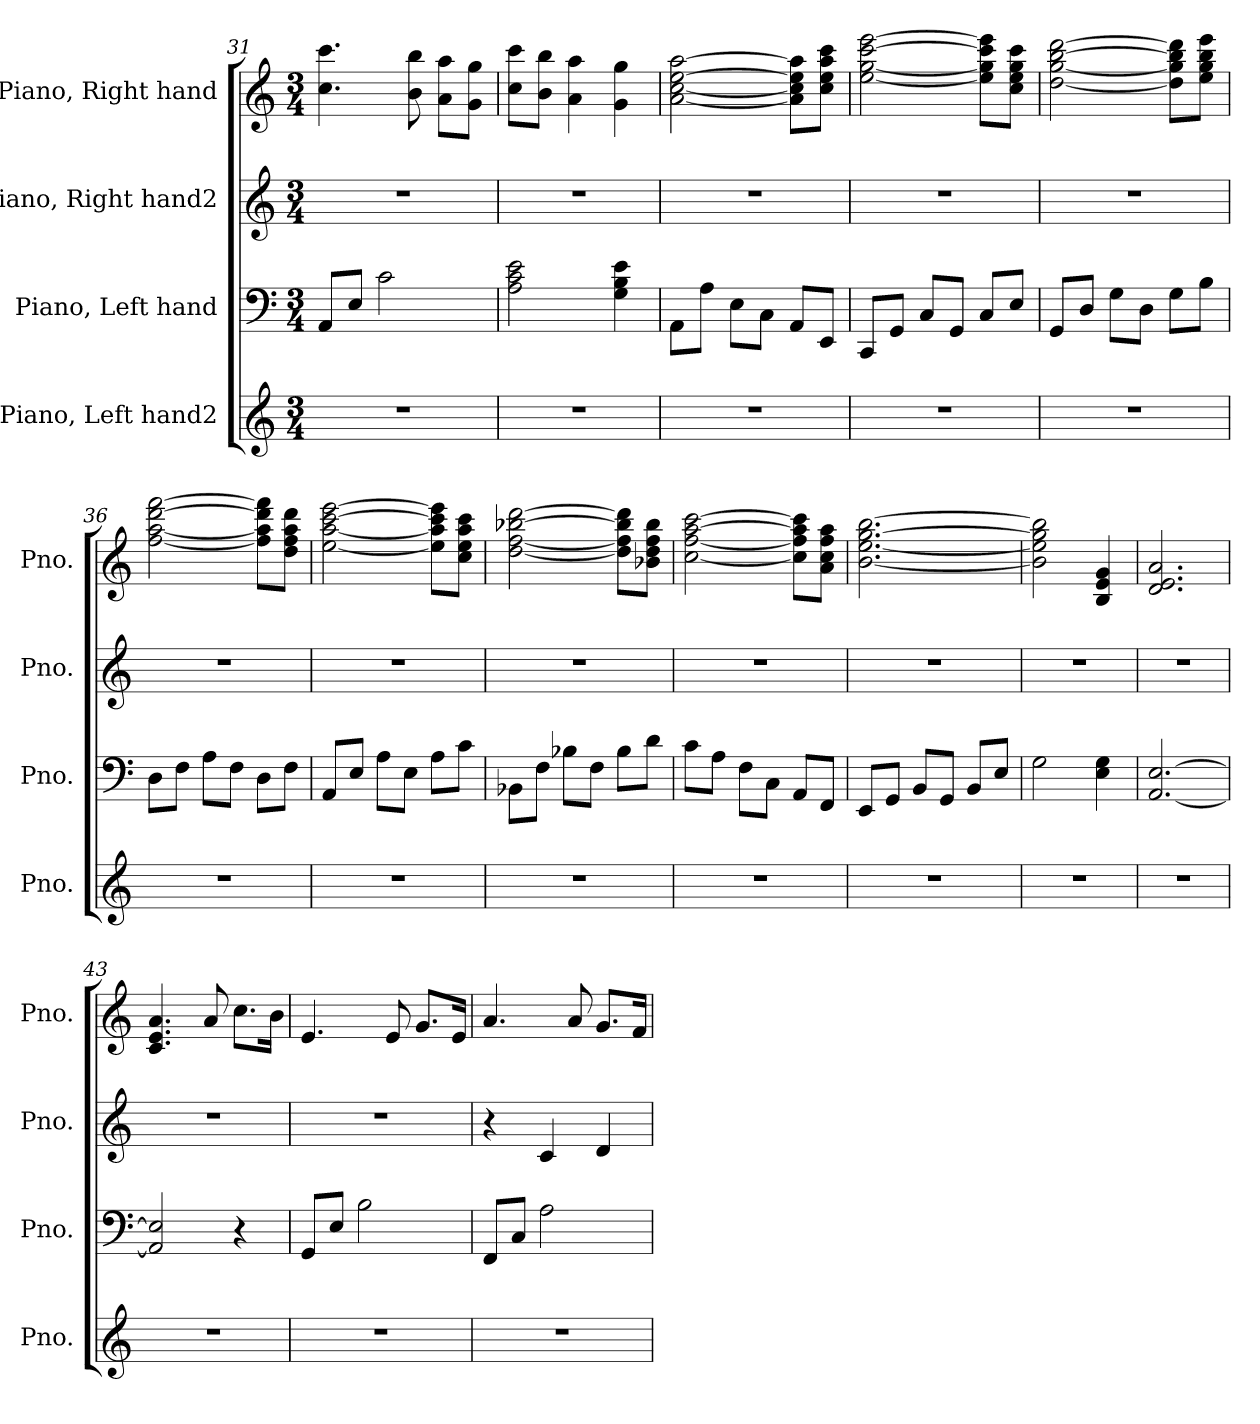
**kern	**kern	**kern	**kern
*part4	*part3	*part2	*part1
*staff4	*staff3	*staff2	*staff1
*I"Piano, Left  hand2	*I"Piano, Left hand	*I"Piano, Right hand2	*I"Piano, Right hand
*I'Pno.	*I'Pno.	*I'Pno.	*I'Pno.
*clefG2	*clefF4	*clefG2	*clefG2
*k[]	*k[]	*k[]	*k[]
*M3/4	*M3/4	*M3/4	*M3/4
=31	=31	=31	=31
2.r	8AA/L	2.r	4.cc\ 4.ccc\
.	8E/J	.	.
.	2c\	.	.
.	.	.	8b\ 8bb\
.	.	.	8a\ 8aa\L
.	.	.	8g\ 8gg\J
=32	=32	=32	=32
2.r	2A\ 2c\ 2e\	2.r	8cc\ 8ccc\L
.	.	.	8b\ 8bb\J
.	.	.	4a\ 4aa\
.	4G\ 4B\ 4e\	.	4g\ 4gg\
=33	=33	=33	=33
2.r	8AA\L	2.r	[2a\ [2cc\ [2ee\ [2aa\
.	8A\J	.	.
.	8E\L	.	.
.	8C\J	.	.
.	8AA/L	.	8a\] 8cc\] 8ee\] 8aa\]L
.	8EE/J	.	8cc\ 8ee\ 8aa\ 8ccc\J
=34	=34	=34	=34
2.r	8CC/L	2.r	[2ee\ [2gg\ [2ccc\ [2eee\
.	8GG/J	.	.
.	8C/L	.	.
.	8GG/J	.	.
.	8C/L	.	8ee\] 8gg\] 8ccc\] 8eee\]L
.	8E/J	.	8cc\ 8ee\ 8gg\ 8ccc\J
!!LO:LB:g=z
=35	=35	=35	=35
2.r	8GG/L	2.r	[2dd\ [2gg\ [2bb\ [2ddd\
.	8D/J	.	.
.	8G\L	.	.
.	8D\J	.	.
.	8G\L	.	8dd\] 8gg\] 8bb\] 8ddd\]L
.	8B\J	.	8ee\ 8gg\ 8bb\ 8eee\J
=36	=36	=36	=36
2.r	8D\L	2.r	[2ff\ [2aa\ [2ddd\ [2fff\
.	8F\J	.	.
.	8A\L	.	.
.	8F\J	.	.
.	8D\L	.	8ff\] 8aa\] 8ddd\] 8fff\]L
.	8F\J	.	8dd\ 8ff\ 8aa\ 8ddd\J
=37	=37	=37	=37
2.r	8AA/L	2.r	[2ee\ [2aa\ [2ccc\ [2eee\
.	8E/J	.	.
.	8A\L	.	.
.	8E\J	.	.
.	8A\L	.	8ee\] 8aa\] 8ccc\] 8eee\]L
.	8c\J	.	8cc\ 8ee\ 8aa\ 8ccc\J
=38	=38	=38	=38
2.r	8BB-X\L	2.r	[2dd\ [2ff\ [2bb-X\ [2ddd\
.	8F\J	.	.
.	8B-X\L	.	.
.	8F\J	.	.
.	8B-\L	.	8dd\] 8ff\] 8bb-\] 8ddd\]L
.	8d\J	.	8b-X\ 8dd\ 8ff\ 8bb-\J
=39	=39	=39	=39
2.r	8c\L	2.r	[2cc\ [2ff\ [2aa\ [2ccc\
.	8A\J	.	.
.	8F\L	.	.
.	8C\J	.	.
.	8AA/L	.	8cc\] 8ff\] 8aa\] 8ccc\]L
.	8FF/J	.	8a\ 8cc\ 8ff\ 8aa\J
=40	=40	=40	=40
2.r	8EE/L	2.r	[2.b\ [2.ee\ [2.gg\ [2.bb\
.	8GG/J	.	.
.	8BB/L	.	.
.	8GG/J	.	.
.	8BB/L	.	.
.	8E/J	.	.
!!LO:LB:g=z
=41	=41	=41	=41
2.r	2G\	2.r	2b\] 2ee\] 2gg\] 2bb\]
.	4E\ 4G\	.	4B/ 4e/ 4g/
=42	=42	=42	=42
2.r	[2.AA/ [2.E/	2.r	2.d/ 2.e/ 2.a/
=43	=43	=43	=43
2.r	2AA/] 2E/]	2.r	4.c/ 4.e/ 4.a/
.	.	.	8a/
.	4r	.	8.cc\L
.	.	.	16b\Jk
=44	=44	=44	=44
2.r	8GG/L	2.r	4.e/
.	8E/J	.	.
.	2B\	.	.
.	.	.	8e/
.	.	.	8.g/L
.	.	.	16e/Jk
=45	=45	=45	=45
2.r	8FF/L	4r	4.a/
.	8C/J	.	.
.	2A\	4c/	.
.	.	.	8a/
.	.	4d/	8.g/L
.	.	.	16f/Jk
=	=	=	=
*-	*-	*-	*-
